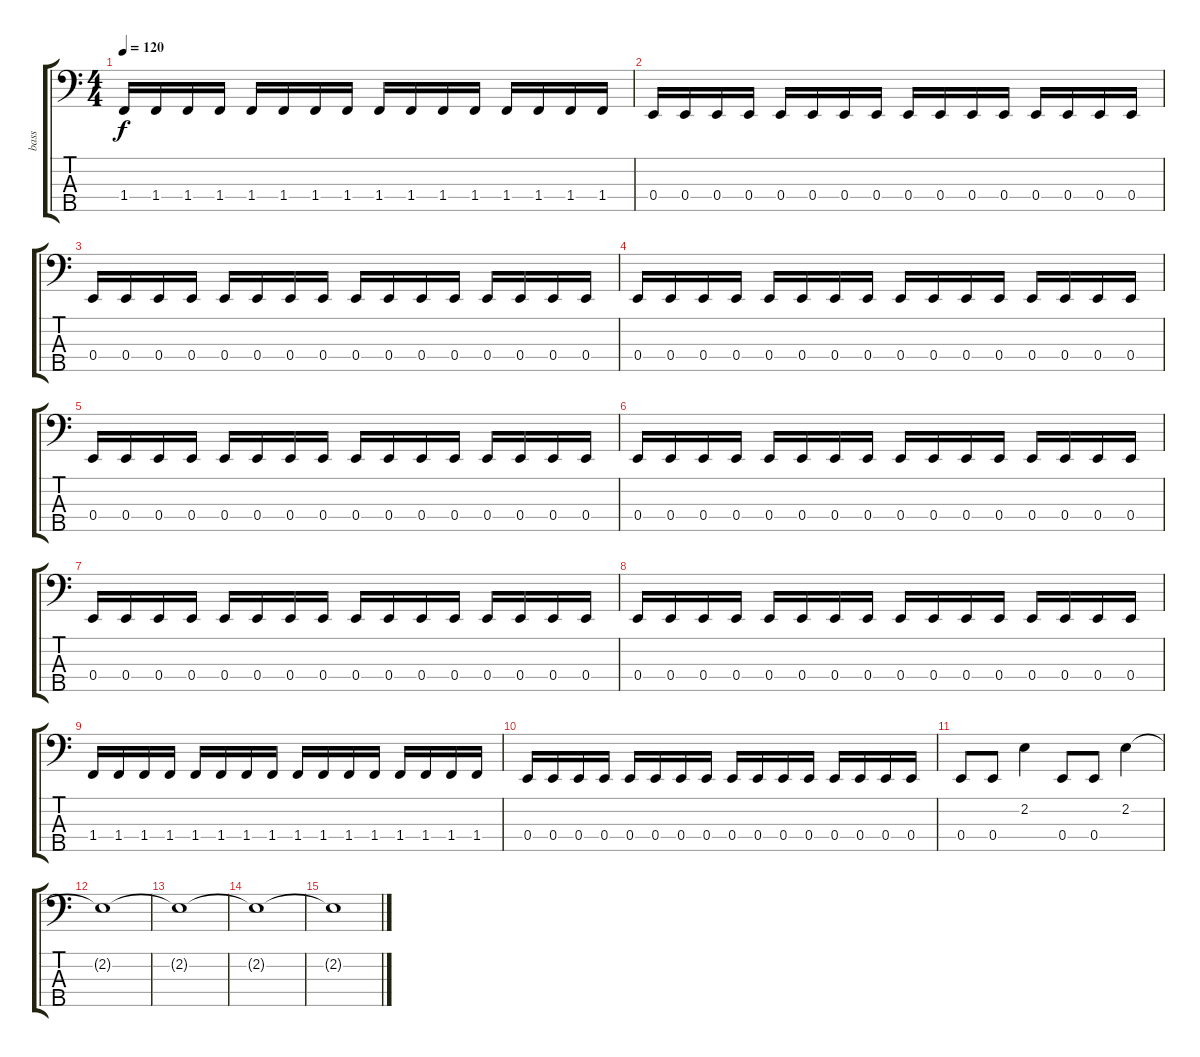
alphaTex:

\track ("bass" "bass") {instrument electricbassfinger}
\staff {score tabs}
\tuning (G2 D2 A1 E1 A0) {hide}
\ts (4 4)
\tempo 120
\clef f4
\ks c
1.4.16{dy f} 1.4.16 1.4.16 1.4.16 1.4.16 1.4.16 1.4.16 1.4.16 1.4.16 1.4.16 1.4.16 1.4.16 1.4.16 1.4.16 1.4.16 1.4.16 |
0.4.16 0.4.16 0.4.16 0.4.16 0.4.16 0.4.16 0.4.16 0.4.16 0.4.16 0.4.16 0.4.16 0.4.16 0.4.16 0.4.16 0.4.16 0.4.16 |
0.4.16 0.4.16 0.4.16 0.4.16 0.4.16 0.4.16 0.4.16 0.4.16 0.4.16 0.4.16 0.4.16 0.4.16 0.4.16 0.4.16 0.4.16 0.4.16 |
0.4.16 0.4.16 0.4.16 0.4.16 0.4.16 0.4.16 0.4.16 0.4.16 0.4.16 0.4.16 0.4.16 0.4.16 0.4.16 0.4.16 0.4.16 0.4.16 |
0.4.16 0.4.16 0.4.16 0.4.16 0.4.16 0.4.16 0.4.16 0.4.16 0.4.16 0.4.16 0.4.16 0.4.16 0.4.16 0.4.16 0.4.16 0.4.16 |
0.4.16 0.4.16 0.4.16 0.4.16 0.4.16 0.4.16 0.4.16 0.4.16 0.4.16 0.4.16 0.4.16 0.4.16 0.4.16 0.4.16 0.4.16 0.4.16 |
0.4.16 0.4.16 0.4.16 0.4.16 0.4.16 0.4.16 0.4.16 0.4.16 0.4.16 0.4.16 0.4.16 0.4.16 0.4.16 0.4.16 0.4.16 0.4.16 |
0.4.16 0.4.16 0.4.16 0.4.16 0.4.16 0.4.16 0.4.16 0.4.16 0.4.16 0.4.16 0.4.16 0.4.16 0.4.16 0.4.16 0.4.16 0.4.16 |
1.4.16 1.4.16 1.4.16 1.4.16 1.4.16 1.4.16 1.4.16 1.4.16 1.4.16 1.4.16 1.4.16 1.4.16 1.4.16 1.4.16 1.4.16 1.4.16 |
0.4.16 0.4.16 0.4.16 0.4.16 0.4.16 0.4.16 0.4.16 0.4.16 0.4.16 0.4.16 0.4.16 0.4.16 0.4.16 0.4.16 0.4.16 0.4.16 |
0.4.8 0.4.8 2.2.4 0.4.8 0.4.8 2.2.4 |
2.2{t}.1 |
2.2{t}.1 |
2.2{t}.1 |
2.2{t}.1
